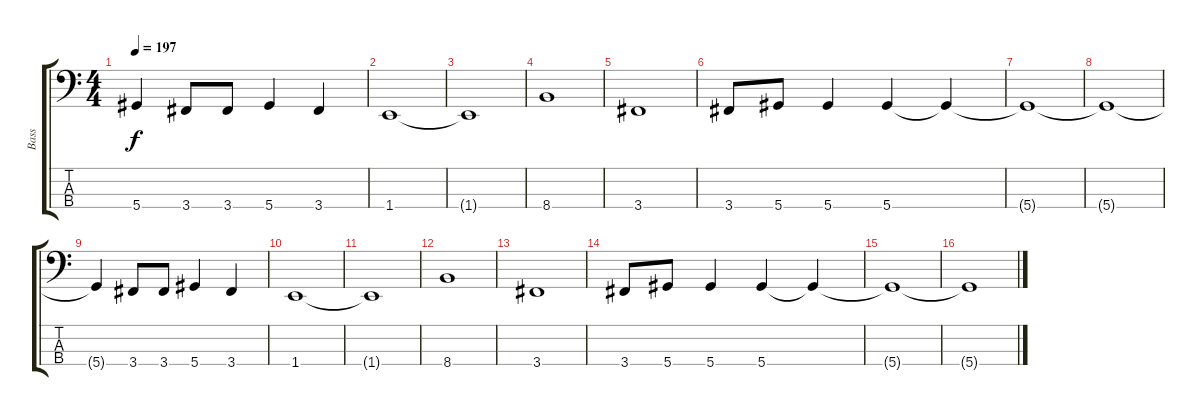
\track ("Bass" "Bass") {instrument electricbassfinger}
\staff {score tabs}
\tuning (Gb2 Db2 Ab1 Eb1) {hide}
\ts (4 4)
\tempo 197
\clef f4
\ks c
5.4{t}.4{dy f} 3.4.8 3.4.8 5.4.4 3.4.4 |
1.4.1 |
1.4{t}.1 |
8.4.1 |
3.4.1 |
3.4.8 5.4.8 5.4.4 5.4.4 5.4{t}.4 |
5.4{t}.1 |
5.4{t}.1 |
5.4{t}.4 3.4.8 3.4.8 5.4.4 3.4.4 |
1.4.1 |
1.4{t}.1 |
8.4.1 |
3.4.1 |
3.4.8 5.4.8 5.4.4 5.4.4 5.4{t}.4 |
5.4{t}.1 |
5.4{t}.1
